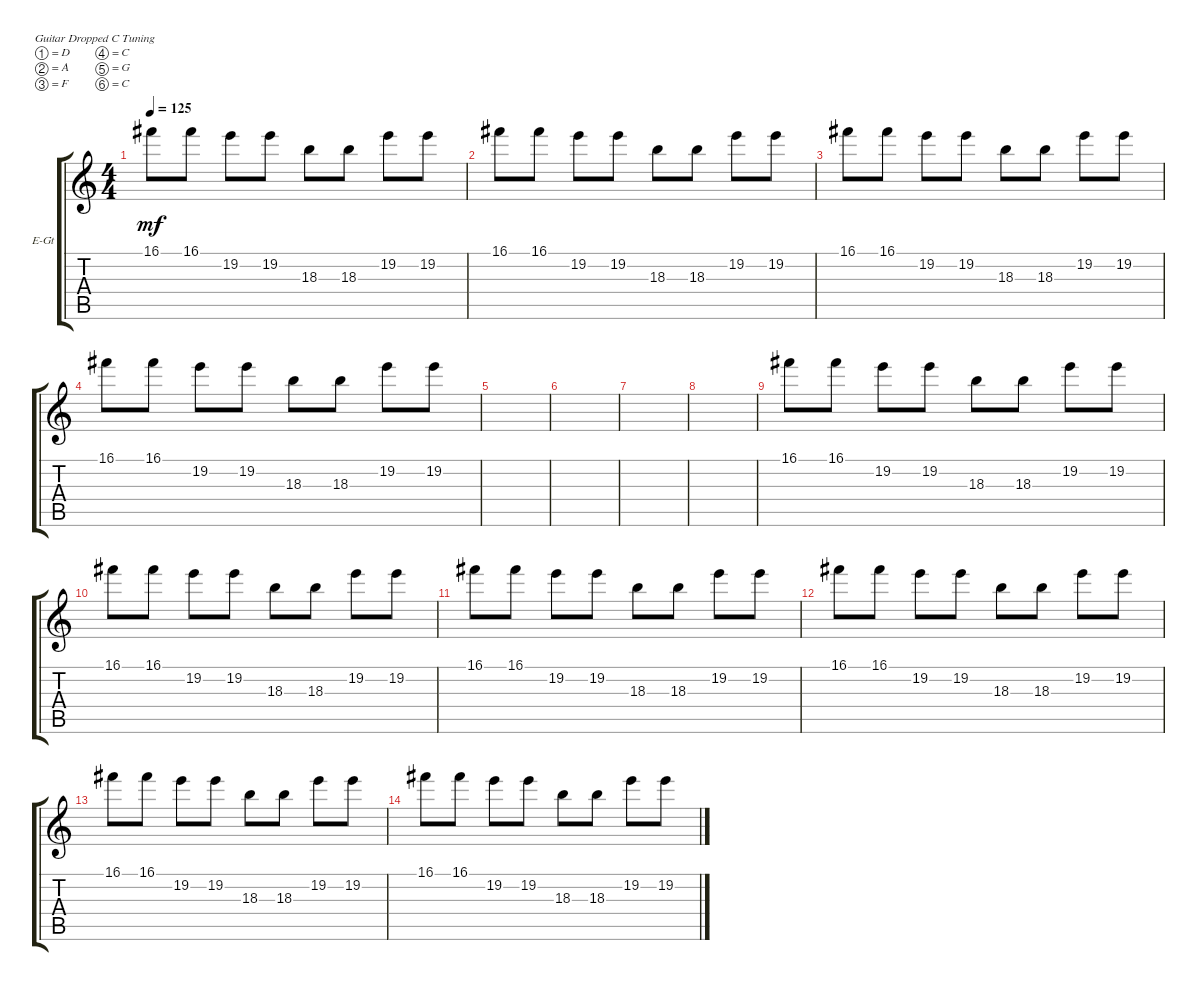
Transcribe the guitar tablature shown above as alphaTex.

\defaultSystemsLayout 4
\bracketExtendMode groupsimilarinstruments
\firstSystemTrackNameOrientation horizontal
\otherSystemsTrackNameOrientation horizontal
\track ("Guitar Two" "E-Gt") {instrument distortionguitar}
\staff {score tabs}
\tuning (D4 A3 F3 C3 G2 C2)
\ts (4 4)
\tempo 125
\clef g2
\ks c
16.1.8{dy mf} 16.1.8 19.2.8 19.2.8 18.3.8 18.3.8 19.2.8 19.2.8 |
16.1.8 16.1.8 19.2.8 19.2.8 18.3.8 18.3.8 19.2.8 19.2.8 |
16.1.8 16.1.8 19.2.8 19.2.8 18.3.8 18.3.8 19.2.8 19.2.8 |
16.1.8 16.1.8 19.2.8 19.2.8 18.3.8 18.3.8 19.2.8 19.2.8 |
|
|
|
|
16.1.8 16.1.8 19.2.8 19.2.8 18.3.8 18.3.8 19.2.8 19.2.8 |
16.1.8 16.1.8 19.2.8 19.2.8 18.3.8 18.3.8 19.2.8 19.2.8 |
16.1.8 16.1.8 19.2.8 19.2.8 18.3.8 18.3.8 19.2.8 19.2.8 |
16.1.8 16.1.8 19.2.8 19.2.8 18.3.8 18.3.8 19.2.8 19.2.8 |
16.1.8 16.1.8 19.2.8 19.2.8 18.3.8 18.3.8 19.2.8 19.2.8 |
16.1.8 16.1.8 19.2.8 19.2.8 18.3.8 18.3.8 19.2.8 19.2.8
